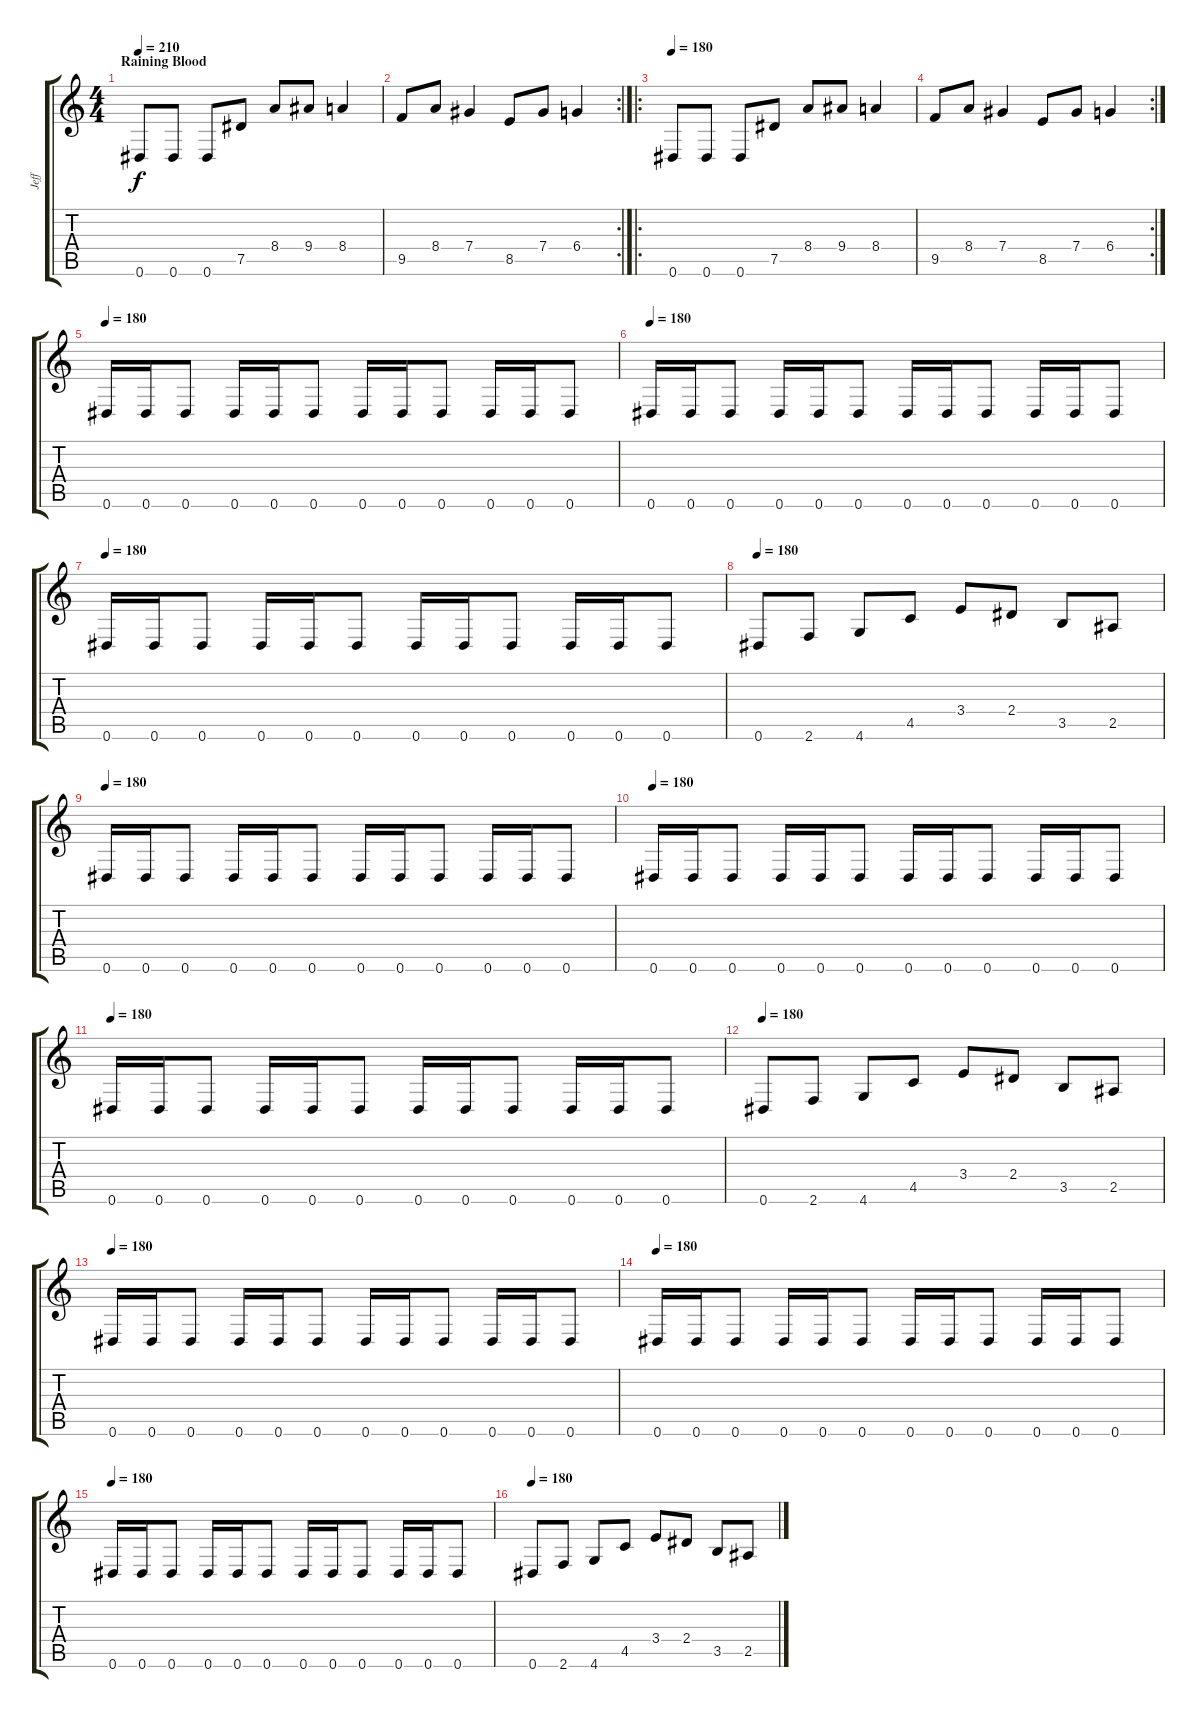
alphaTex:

\track ("Jeff" "Jeff") {instrument distortionguitar}
\staff {score tabs}
\tuning (Eb4 Bb3 Gb3 Db3 Ab2 Eb2) {hide}
\ts (4 4)
\section ("" "Raining Blood")
\tempo 210
\tempo 180
\tempo 210
\clef g2
\ks c
0.6.8{dy f instrument distortionguitar} 0.6.8 0.6.8 7.5.8 8.4.8 9.4.8 8.4.4 |
\rc 2
9.5.8 8.4.8 7.4.4 8.5.8 7.4.8 6.4.4 |
\ro
\tempo 180
0.6.8 0.6.8 0.6.8 7.5.8 8.4.8 9.4.8 8.4.4 |
\rc 2
9.5.8 8.4.8 7.4.4 8.5.8 7.4.8 6.4.4 |
\tempo 180
0.6.16 0.6.16 0.6.8 0.6.16 0.6.16 0.6.8 0.6.16 0.6.16 0.6.8 0.6.16 0.6.16 0.6.8 |
\tempo 180
0.6.16 0.6.16 0.6.8 0.6.16 0.6.16 0.6.8 0.6.16 0.6.16 0.6.8 0.6.16 0.6.16 0.6.8 |
\tempo 180
0.6.16 0.6.16 0.6.8 0.6.16 0.6.16 0.6.8 0.6.16 0.6.16 0.6.8 0.6.16 0.6.16 0.6.8 |
\tempo 180
0.6.8 2.6.8 4.6.8 4.5.8 3.4.8 2.4.8 3.5.8 2.5.8 |
\tempo 180
0.6.16 0.6.16 0.6.8 0.6.16 0.6.16 0.6.8 0.6.16 0.6.16 0.6.8 0.6.16 0.6.16 0.6.8 |
\tempo 180
0.6.16 0.6.16 0.6.8 0.6.16 0.6.16 0.6.8 0.6.16 0.6.16 0.6.8 0.6.16 0.6.16 0.6.8 |
\tempo 180
0.6.16 0.6.16 0.6.8 0.6.16 0.6.16 0.6.8 0.6.16 0.6.16 0.6.8 0.6.16 0.6.16 0.6.8 |
\tempo 180
0.6.8 2.6.8 4.6.8 4.5.8 3.4.8 2.4.8 3.5.8 2.5.8 |
\tempo 180
0.6.16 0.6.16 0.6.8 0.6.16 0.6.16 0.6.8 0.6.16 0.6.16 0.6.8 0.6.16 0.6.16 0.6.8 |
\tempo 180
0.6.16 0.6.16 0.6.8 0.6.16 0.6.16 0.6.8 0.6.16 0.6.16 0.6.8 0.6.16 0.6.16 0.6.8 |
\tempo 180
0.6.16 0.6.16 0.6.8 0.6.16 0.6.16 0.6.8 0.6.16 0.6.16 0.6.8 0.6.16 0.6.16 0.6.8 |
\tempo 180
0.6.8 2.6.8 4.6.8 4.5.8 3.4.8 2.4.8 3.5.8 2.5.8
